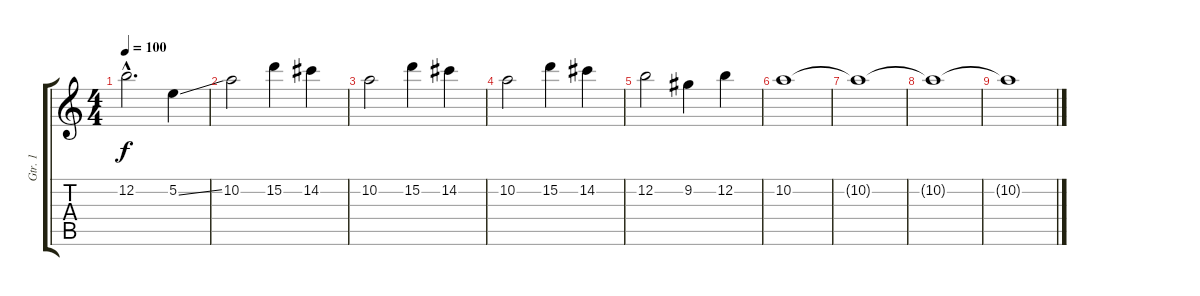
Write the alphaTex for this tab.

\track ("Gtr. 1" "Gtr. 1") {instrument distortionguitar}
\staff {score tabs}
\tuning (E4 B3 G3 D3 A2 E2) {hide}
\ts (4 4)
\tempo 100
\clef g2
\ks c
12.2{hac}.2{d dy f} 5.2{ss}.4 |
10.2.2 15.2.4 14.2.4 |
10.2.2 15.2.4 14.2.4 |
10.2.2 15.2.4 14.2.4 |
12.2.2 9.2.4 12.2.4 |
10.2.1 |
10.2{t}.1 |
10.2{t}.1 |
10.2{t}.1
